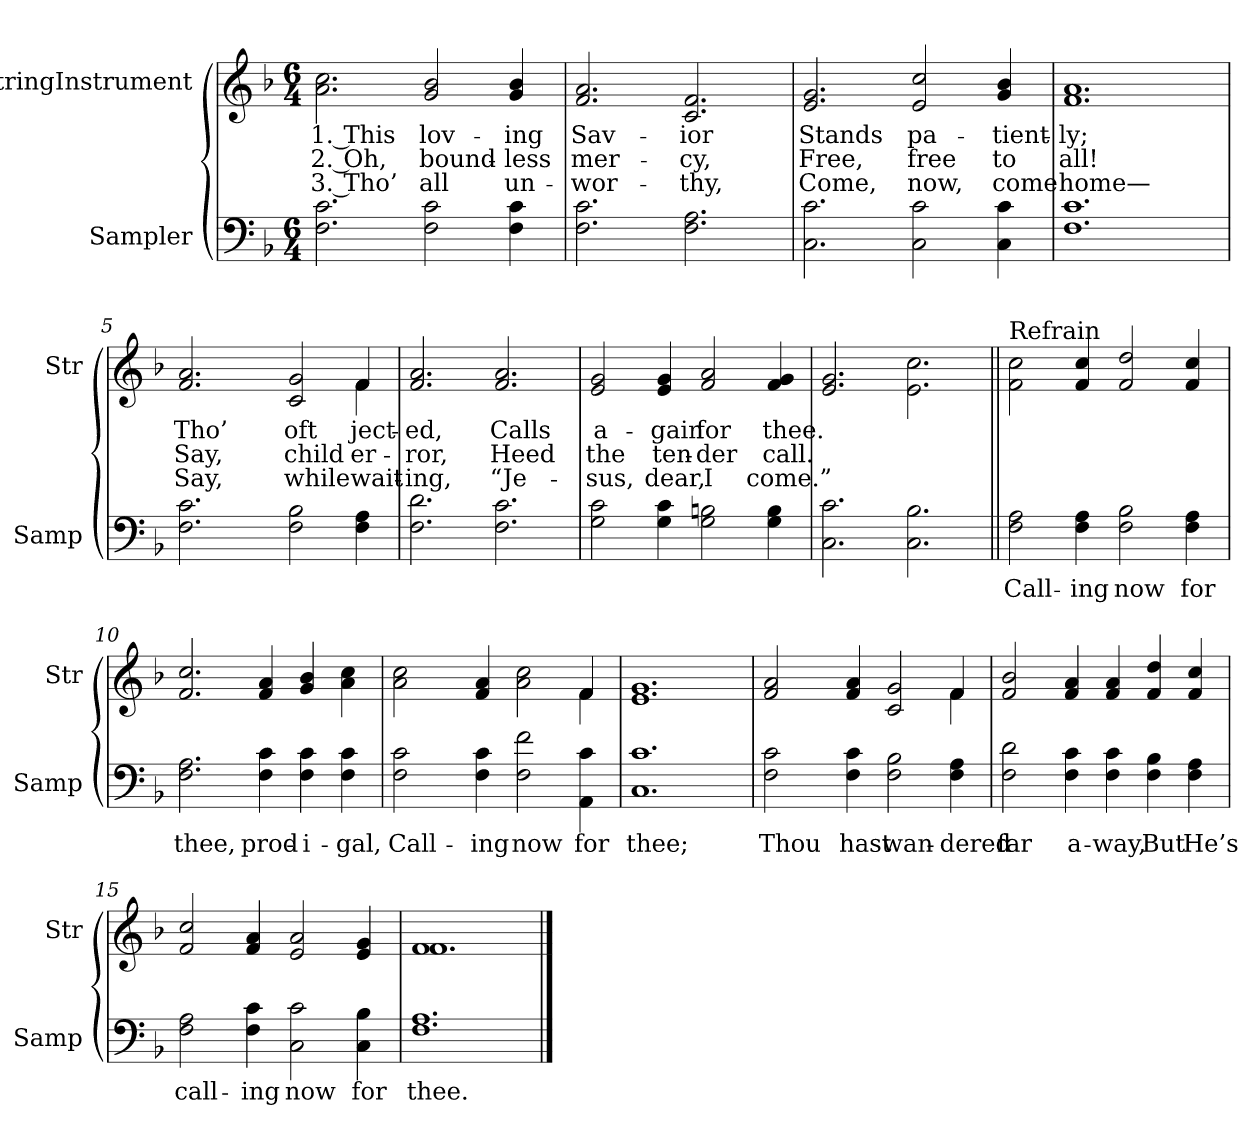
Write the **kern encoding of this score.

**kern	**text	**kern	**text	**text	**text
*part2	*part2	*part1	*part1	*part1	*part1
*staff2	*staff2	*staff1	*staff1	*staff1	*staff1
*I"Sampler	*	*I"StringInstrument	*	*	*
*I'Samp	*	*I'Str	*	*	*
*clefF4	*	*clefG2	*	*	*
*k[b-]	*	*k[b-]	*	*	*
*F:	*	*F:	*	*	*
*M6/4	*	*M6/4	*	*	*
=1	=1	=1	=1	=1	=1
2.F 2.c	.	2.a 2.cc	1. This	2. Oh,	3. Tho’
2F 2c	.	2g 2b-	lov-	bound-	all
4F 4c	.	4g 4b-	-ing	-less	un-
=2	=2	=2	=2	=2	=2
2.F 2.c	.	2.f 2.a	Sav-	mer-	-wor-
2.F 2.A	.	2.c 2.f	-ior	-cy,	-thy,
=3	=3	=3	=3	=3	=3
2.C 2.c	.	2.e 2.g	Stands	Free,	Come,
2C 2c	.	2e 2cc	pa-	free	now,
4C 4c	.	4g 4b-	-tient-	to	come
=4	=4	=4	=4	=4	=4
1.F 1.c	.	1.f 1.a	-ly;	all!	home—
=5	=5	=5	=5	=5	=5
*	*	*^	*	*	*
2.F 2.c	.	2.f 2.a	4ryy	Tho’	Say,	Say,
*	*	*v	*v	*	*	*
2F 2B-	.	2c 2g	oft	child	while
*	*	*^	*	*	*
4F 4A	.	4f/	4f	-ject-	er-	wait-
*	*	*v	*v	*	*	*
=6	=6	=6	=6	=6	=6
2.F 2.d	.	2.f 2.a	-ed,	-ror,	-ing,
2.F 2.c	.	2.f 2.a	Calls	Heed	“Je-
=7	=7	=7	=7	=7	=7
2G 2c	.	2e 2g	a-	the	-sus,
4G 4c	.	4e 4g	-gain	ten-	dear,
2G 2Bn	.	2f 2a	for	-der	I
4G 4B	.	4f 4g	thee.	call.	come.”
=8	=8	=8	=8	=8	=8
2.C 2.c	.	2.e 2.g	.	.	.
2.C 2.B-	.	2.e\ 2.cc\	.	.	.
=9||	=9||	=9||	=9||	=9||	=9||
!	!	!LO:TX:t=Refrain	!	!	!
2F 2A	Call-	2f\ 2cc\	.	.	.
4F 4A	-ing	4f 4cc	.	.	.
2F 2B-	now	2f 2dd	.	.	.
4F 4A	for	4f 4cc	.	.	.
=10	=10	=10	=10	=10	=10
2.F 2.A	thee,	2.f 2.cc	.	.	.
4F 4c	prod-	4f 4a	.	.	.
4F 4c	-i-	4g 4b-	.	.	.
4F 4c	-gal,	4a 4cc	.	.	.
=11	=11	=11	=11	=11	=11
*	*	*^	*	*	*
2F 2c	Call-	2a 2cc	4ryy	.	.	.
*	*	*v	*v	*	*	*
4F 4c	-ing	4f 4a	.	.	.
2F 2f	now	2a 2cc	.	.	.
*	*	*^	*	*	*
4AA 4c	for	4f/	4f	.	.	.
*	*	*v	*v	*	*	*
=12	=12	=12	=12	=12	=12
1.C 1.c	thee;	1.e 1.g	.	.	.
=13	=13	=13	=13	=13	=13
*	*	*^	*	*	*
2F 2c	Thou	2f 2a	4ryy	.	.	.
*	*	*v	*v	*	*	*
4F 4c	hast	4f 4a	.	.	.
2F 2B-	wan-	2c 2g	.	.	.
*	*	*^	*	*	*
4F 4A	-dered	4f/	4f	.	.	.
*	*	*v	*v	*	*	*
=14	=14	=14	=14	=14	=14
2F 2d	far	2f 2b-	.	.	.
4F 4c	a-	4f 4a	.	.	.
4F 4c	-way,	4f 4a	.	.	.
4F 4B-	But	4f 4dd	.	.	.
4F 4A	He’s	4f 4cc	.	.	.
=15	=15	=15	=15	=15	=15
2F 2A	call-	2f 2cc	.	.	.
4F 4c	-ing	4f 4a	.	.	.
2C 2c	now	2e 2a	.	.	.
4C 4B-	for	4e 4g	.	.	.
=16	=16	=16	=16	=16	=16
*	*	*^	*	*	*
1.F 1.A	thee.	1.f/	1.f	.	.	.
*	*	*v	*v	*	*	*
==	==	==	==	==	==
*-	*-	*-	*-	*-	*-
